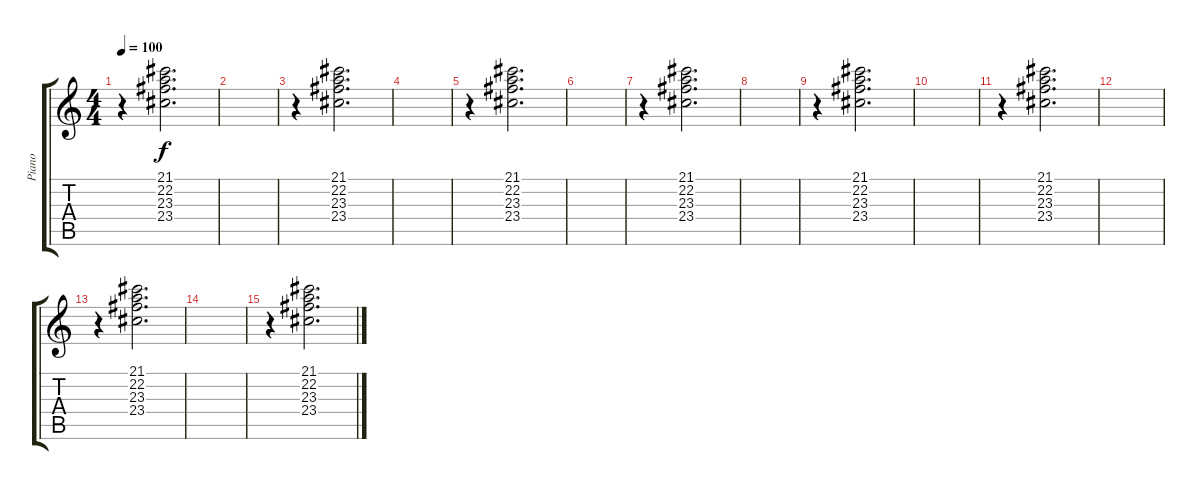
\track ("Piano" "Piano") {instrument brightacousticpiano}
\staff {score tabs}
\tuning (E4 B3 G3 D3 A2 E2) {hide}
\ts (4 4)
\tempo 100
\clef g2
\ks c
r.4{dy f} (21.1 22.2 23.3 23.4).2{d} |
|
r.4 (21.1 22.2 23.3 23.4).2{d} |
|
r.4 (21.1 22.2 23.3 23.4).2{d} |
|
r.4 (21.1 22.2 23.3 23.4).2{d} |
|
r.4 (21.1 22.2 23.3 23.4).2{d} |
|
r.4 (21.1 22.2 23.3 23.4).2{d} |
|
r.4 (21.1 22.2 23.3 23.4).2{d} |
|
r.4 (21.1 22.2 23.3 23.4).2{d}
